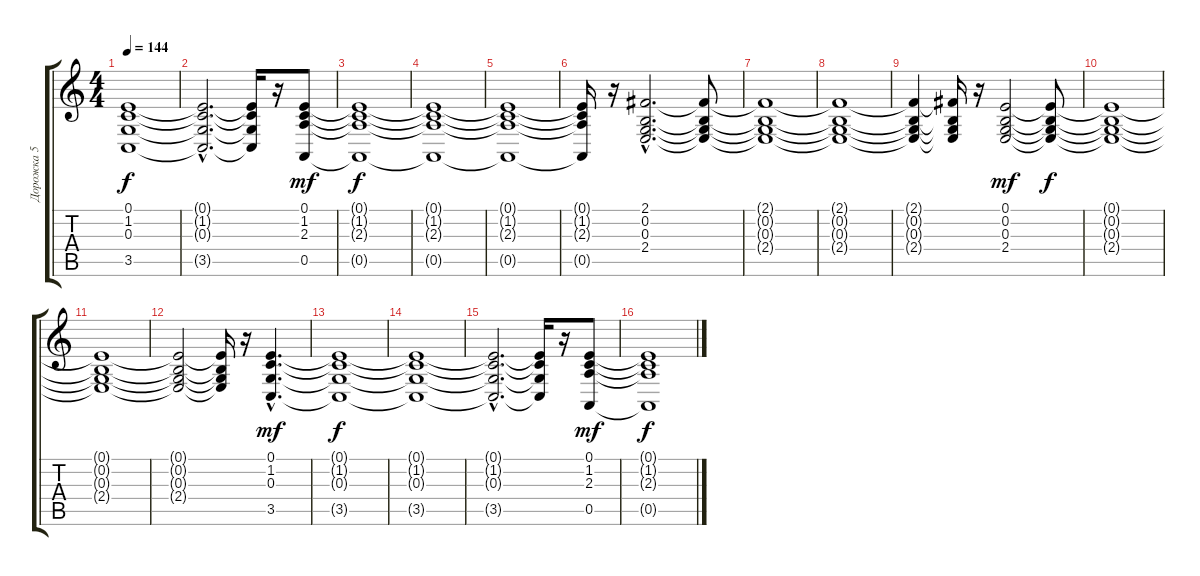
\track ("Дорожка 5" "Дорожка 5") {instrument stringensemble1}
\staff {score tabs}
\tuning (E4 B3 G3 D3 A2 E2) {hide}
\ts (4 4)
\tempo 144
\clef g2
\ks c
(0.1{t} 1.2{t} 0.3{t} 3.5{t}).1{dy f} |
(0.1{hac t} 1.2{hac t} 0.3{hac t} 3.5{hac t}).2{d} (0.1{t} 1.2{t} 0.3{t} 3.5{t}).16 r.16 (0.1 1.2 2.3 0.5).8{dy mf} |
(0.1{t} 1.2{t} 2.3{t} 0.5{t}).1{dy f} |
(0.1{t} 1.2{t} 2.3{t} 0.5{t}).1 |
(0.1{t} 1.2{t} 2.3{t} 0.5{t}).1 |
(0.1{t} 1.2{t} 2.3{t} 0.5{t}).16 r.16 (2.1{hac} 0.2{hac} 0.3{hac} 2.4{hac}).2{d} (2.1{t} 0.2{t} 0.3{t} 2.4{t}).8 |
(2.1{t} 0.2{t} 0.3{t} 2.4{t}).1 |
(2.1{t} 0.2{t} 0.3{t} 2.4{t}).1 |
(2.1{t} 0.2{t} 0.3{t} 2.4{t}).4 (2.1{t} 0.2{t} 0.3{t} 2.4{t}).16 r.16 (0.1 0.2 0.3 2.4).2{dy mf} (0.1{t} 0.2{t} 0.3{t} 2.4{t}).8{dy f} |
(0.1{t} 0.2{t} 0.3{t} 2.4{t}).1 |
(0.1{t} 0.2{t} 0.3{t} 2.4{t}).1 |
(0.1{t} 0.2{t} 0.3{t} 2.4{t}).2 (0.1{t} 0.2{t} 0.3{t} 2.4{t}).16 r.16 (0.1{hac} 1.2{hac} 0.3{hac} 3.5{hac}).4{d dy mf} |
(0.1{t} 1.2{t} 0.3{t} 3.5{t}).1{dy f} |
(0.1{t} 1.2{t} 0.3{t} 3.5{t}).1 |
(0.1{hac t} 1.2{hac t} 0.3{hac t} 3.5{hac t}).2{d} (0.1{t} 1.2{t} 0.3{t} 3.5{t}).16 r.16 (0.1 1.2 2.3 0.5).8{dy mf} |
(0.1{t} 1.2{t} 2.3{t} 0.5{t}).1{dy f}
